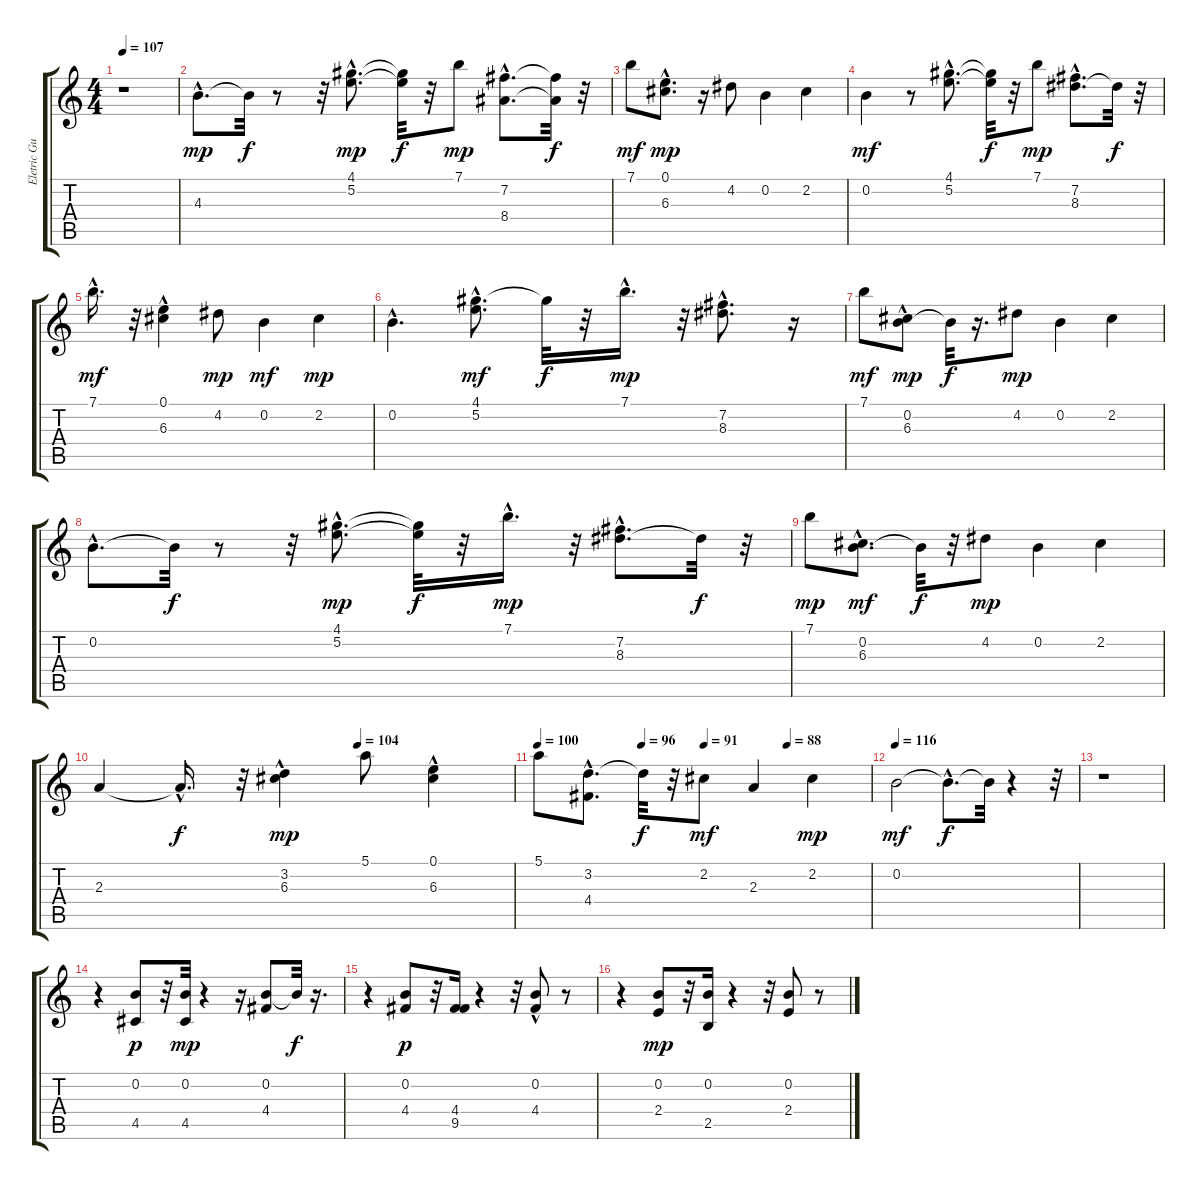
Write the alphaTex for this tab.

\track ("Eletric Guitar" "Eletric Gu") {instrument electricguitarclean}
\staff {score tabs}
\tuning (E4 B3 G3 D3 A2 E2) {hide}
\ts (4 4)
\tempo 107
\clef g2
\ks c
r.1{dy mp instrument electricguitarclean} |
4.3{hac}.8{d} 4.3{t}.32{dy f} r.8 r.32 (4.1{hac} 5.2{hac}).8{d dy mp} (4.1{t} 5.2{t}).32{dy f} r.32 7.1.8{dy mp} (7.2{hac} 8.4{hac}).8{d} (7.2{t} 8.4{t}).32{dy f} r.32 |
7.1.8{dy mf} (0.1{hac} 6.3{hac}).8{d dy mp} r.16 4.2.8 0.2.4 2.2.4 |
0.2.4{dy mf} r.8 (4.1{hac} 5.2{hac}).8{d} (4.1{t} 5.2{t}).32{dy f} r.32 7.1.8{dy mp} (7.2 8.3{hac}).8{d} 8.3{t}.32{dy f} r.32 |
7.1{hac}.16{d dy mf} r.32 (0.1 6.3{hac}).4 4.2.8{dy mp} 0.2.4{dy mf} 2.2.4{dy mp} |
0.2{hac}.4{d} (4.1{hac} 5.2).8{d dy mf} 4.1{t}.32{dy f} r.32 7.1{hac}.16{d dy mp} r.32 (7.2 8.3{hac}).8{d} r.16 |
7.1.8{dy mf} (0.2 6.3{hac}).8{dy mp} 0.2{t}.32{dy f} r.16{d} 4.2.8{dy mp} 0.2.4 2.2.4 |
0.2{hac}.8{d} 0.2{t}.32{dy f} r.8 r.32 (4.1{hac} 5.2{hac}).8{d dy mp} (4.1{t} 5.2{t}).32{dy f} r.32 7.1{hac}.16{d dy mp} r.32 (7.2 8.3{hac}).8{d} 8.3{t}.32{dy f} r.32 |
7.1.8{dy mp} (0.2{hac} 6.3{hac}).8{d dy mf} 0.2{t}.32{dy f} r.32 4.2.8{dy mp} 0.2.4 2.2.4 |
\tempo (104 0.625)
2.3.4 2.3{hac t}.16{d dy f} r.32 (3.2{hac} 6.3).4{dy mp} 5.1.8 (0.1{hac} 6.3).4 |
\tempo 100
\tempo (96 0.3125)
\tempo (91 0.5)
\tempo (88 0.75)
5.1.8 (3.2{hac} 4.4).8{d} 3.2{t}.32{dy f} r.32 2.2.8{dy mf} 2.3.4 2.2.4{dy mp} |
\tempo 116
0.2.2{dy mf} 0.2{hac t}.8{d dy f} 0.2{t}.32 r.4 r.32 |
r.1 |
r.4 (0.2 4.5).8{dy p} r.32 (0.2 4.5).32{dy mp} r.4 r.16 (0.2 4.4).8 0.2{t}.32{dy f} r.16{d} |
r.4 (0.2 4.4).8{dy p} r.32 (4.4 9.5).16 r.4 r.32 (0.2{hac} 4.4).8 r.8 |
r.4 (0.2 2.4).8{dy mp} r.32 (0.2 2.5).16 r.4 r.32 (0.2 2.4).8 r.8
